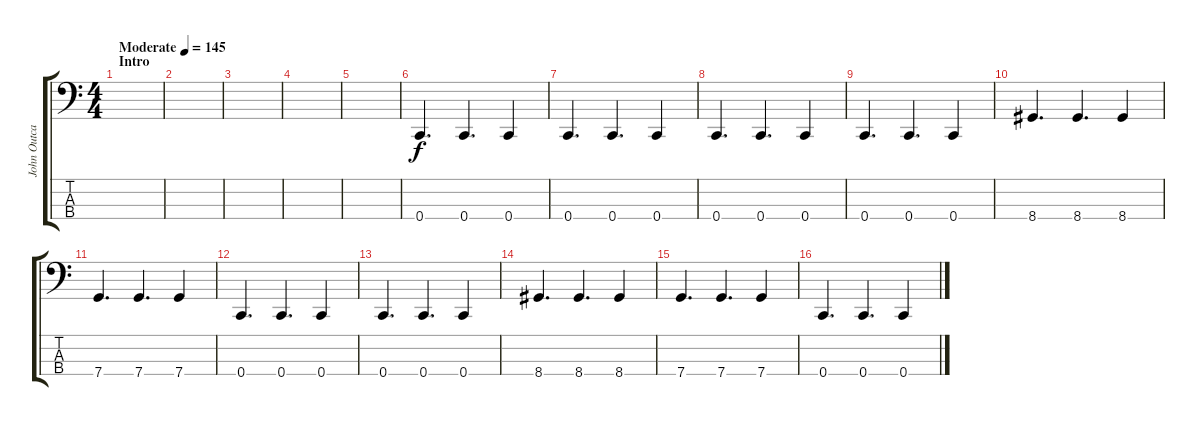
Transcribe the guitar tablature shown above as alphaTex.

\track ("John Outcault" "John Outca") {instrument electricbasspick}
\staff {score tabs}
\tuning (F2 C2 G1 C1) {hide}
\ts (4 4)
\section ("" "Intro")
\tempo (145 "Moderate")
\clef f4
\ks c
|
|
|
|
|
0.4.4{d} 0.4.4{d} 0.4.4 |
0.4.4{d} 0.4.4{d} 0.4.4 |
0.4.4{d} 0.4.4{d} 0.4.4 |
0.4.4{d} 0.4.4{d} 0.4.4 |
8.4.4{d} 8.4.4{d} 8.4.4 |
7.4.4{d} 7.4.4{d} 7.4.4 |
0.4.4{d} 0.4.4{d} 0.4.4 |
0.4.4{d} 0.4.4{d} 0.4.4 |
8.4.4{d} 8.4.4{d} 8.4.4 |
7.4.4{d} 7.4.4{d} 7.4.4 |
0.4.4{d} 0.4.4{d} 0.4.4
